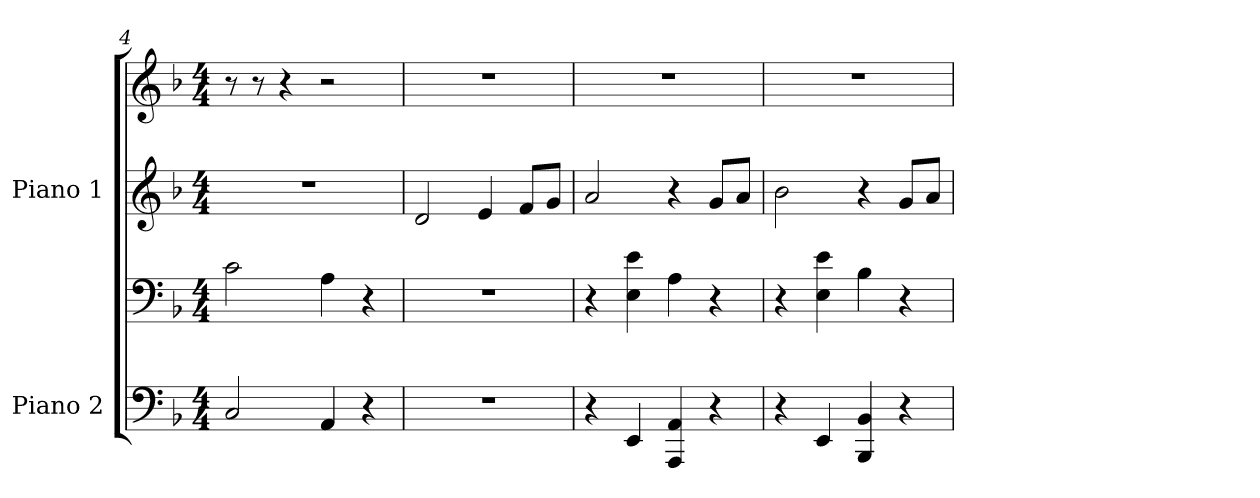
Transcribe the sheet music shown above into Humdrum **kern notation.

**kern	**kern	**kern	**kern
*part2	*part2	*part1	*part1
*staff4	*staff3	*staff2	*staff1
*I"Piano 2	*	*I"Piano 1	*
*I'Pno. 2	*	*I'Pno. 1	*
*clefF4	*clefF4	*clefG2	*clefG2
*k[b-]	*k[b-]	*k[b-]	*k[b-]
*M4/4	*M4/4	*M4/4	*M4/4
=4	=4	=4	=4
2C/	2c\	1r	8r
.	.	.	8r
.	.	.	4r
4AA/	4A\	.	2r
4r	4r	.	.
=5	=5	=5	=5
1r	1r	2d/	1r
.	.	4e/	.
.	.	8f/L	.
.	.	8g/J	.
=6	=6	=6	=6
4r	4r	2a/	1r
4EE/	4E\ 4e\	.	.
4AAA/ 4AA/	4A\	4r	.
4r	4r	8g/L	.
.	.	8a/J	.
=7	=7	=7	=7
4r	4r	2b-\	1r
4EE/	4E\ 4e\	.	.
4BBB-/ 4BB-/	4B-\	4r	.
4r	4r	8g/L	.
.	.	8a/J	.
=	=	=	=
*-	*-	*-	*-
